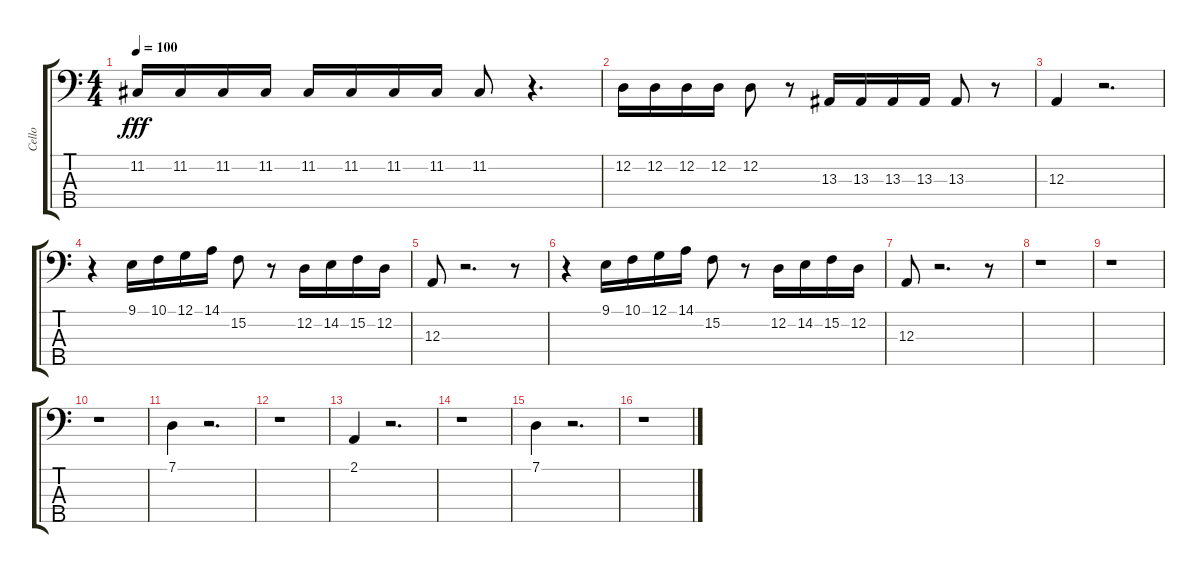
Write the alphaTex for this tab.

\track ("Cello" "Cello") {instrument stringensemble1}
\staff {score tabs}
\tuning (G2 D2 A1 E1 B0) {hide}
\ts (4 4)
\tempo 100
\clef f4
\ks c
11.2.16{dy fff} 11.2.16 11.2.16 11.2.16 11.2.16 11.2.16 11.2.16 11.2.16 11.2.8 r.4{d} |
12.2.16 12.2.16 12.2.16 12.2.16 12.2.8 r.8 13.3.16 13.3.16 13.3.16 13.3.16 13.3.8 r.8 |
12.3.4 r.2{d} |
r.4 9.1.16 10.1.16 12.1.16 14.1.16 15.2.8 r.8 12.2.16 14.2.16 15.2.16 12.2.16 |
12.3.8 r.2{d} r.8 |
r.4 9.1.16 10.1.16 12.1.16 14.1.16 15.2.8 r.8 12.2.16 14.2.16 15.2.16 12.2.16 |
12.3.8 r.2{d} r.8 |
r.1 |
r.1 |
r.1 |
7.1.4 r.2{d} |
r.1 |
2.1.4 r.2{d} |
r.1 |
7.1.4 r.2{d} |
r.1
